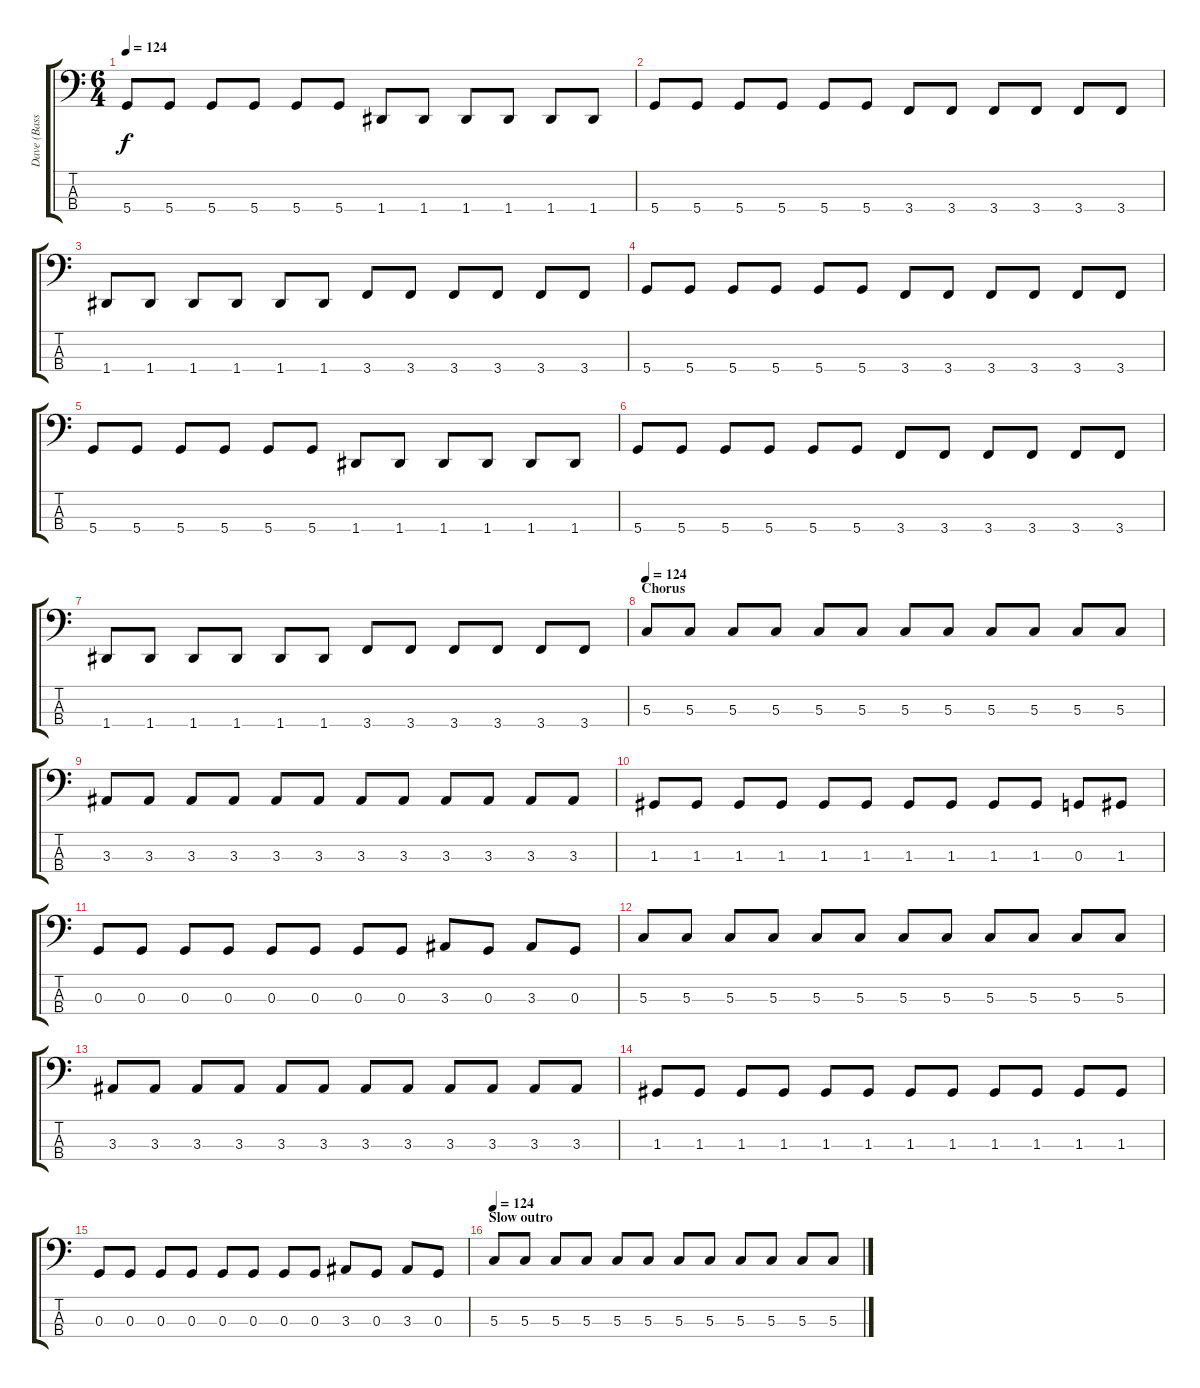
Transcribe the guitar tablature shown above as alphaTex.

\track ("Dave (Bass)" "Dave (Bass") {instrument electricbassfinger}
\staff {score tabs}
\tuning (F2 C2 G1 D1) {hide}
\ts (6 4)
\tempo 124
\clef f4
\ks c
5.4.8{dy f} 5.4.8 5.4.8 5.4.8 5.4.8 5.4.8 1.4.8 1.4.8 1.4.8 1.4.8 1.4.8 1.4.8 |
5.4.8 5.4.8 5.4.8 5.4.8 5.4.8 5.4.8 3.4.8 3.4.8 3.4.8 3.4.8 3.4.8 3.4.8 |
1.4.8 1.4.8 1.4.8 1.4.8 1.4.8 1.4.8 3.4.8 3.4.8 3.4.8 3.4.8 3.4.8 3.4.8 |
5.4.8 5.4.8 5.4.8 5.4.8 5.4.8 5.4.8 3.4.8 3.4.8 3.4.8 3.4.8 3.4.8 3.4.8 |
5.4.8 5.4.8 5.4.8 5.4.8 5.4.8 5.4.8 1.4.8 1.4.8 1.4.8 1.4.8 1.4.8 1.4.8 |
5.4.8 5.4.8 5.4.8 5.4.8 5.4.8 5.4.8 3.4.8 3.4.8 3.4.8 3.4.8 3.4.8 3.4.8 |
1.4.8 1.4.8 1.4.8 1.4.8 1.4.8 1.4.8 3.4.8 3.4.8 3.4.8 3.4.8 3.4.8 3.4.8 |
\section ("" "Chorus")
\tempo 124
5.3.8 5.3.8 5.3.8 5.3.8 5.3.8 5.3.8 5.3.8 5.3.8 5.3.8 5.3.8 5.3.8 5.3.8 |
3.3.8 3.3.8 3.3.8 3.3.8 3.3.8 3.3.8 3.3.8 3.3.8 3.3.8 3.3.8 3.3.8 3.3.8 |
1.3.8 1.3.8 1.3.8 1.3.8 1.3.8 1.3.8 1.3.8 1.3.8 1.3.8 1.3.8 0.3.8 1.3.8 |
0.3.8 0.3.8 0.3.8 0.3.8 0.3.8 0.3.8 0.3.8 0.3.8 3.3.8 0.3.8 3.3.8 0.3.8 |
5.3.8 5.3.8 5.3.8 5.3.8 5.3.8 5.3.8 5.3.8 5.3.8 5.3.8 5.3.8 5.3.8 5.3.8 |
3.3.8 3.3.8 3.3.8 3.3.8 3.3.8 3.3.8 3.3.8 3.3.8 3.3.8 3.3.8 3.3.8 3.3.8 |
1.3.8 1.3.8 1.3.8 1.3.8 1.3.8 1.3.8 1.3.8 1.3.8 1.3.8 1.3.8 1.3.8 1.3.8 |
0.3.8 0.3.8 0.3.8 0.3.8 0.3.8 0.3.8 0.3.8 0.3.8 3.3.8 0.3.8 3.3.8 0.3.8 |
\section ("" "Slow outro")
\tempo 124
5.3.8 5.3.8 5.3.8 5.3.8 5.3.8 5.3.8 5.3.8 5.3.8 5.3.8 5.3.8 5.3.8 5.3.8
